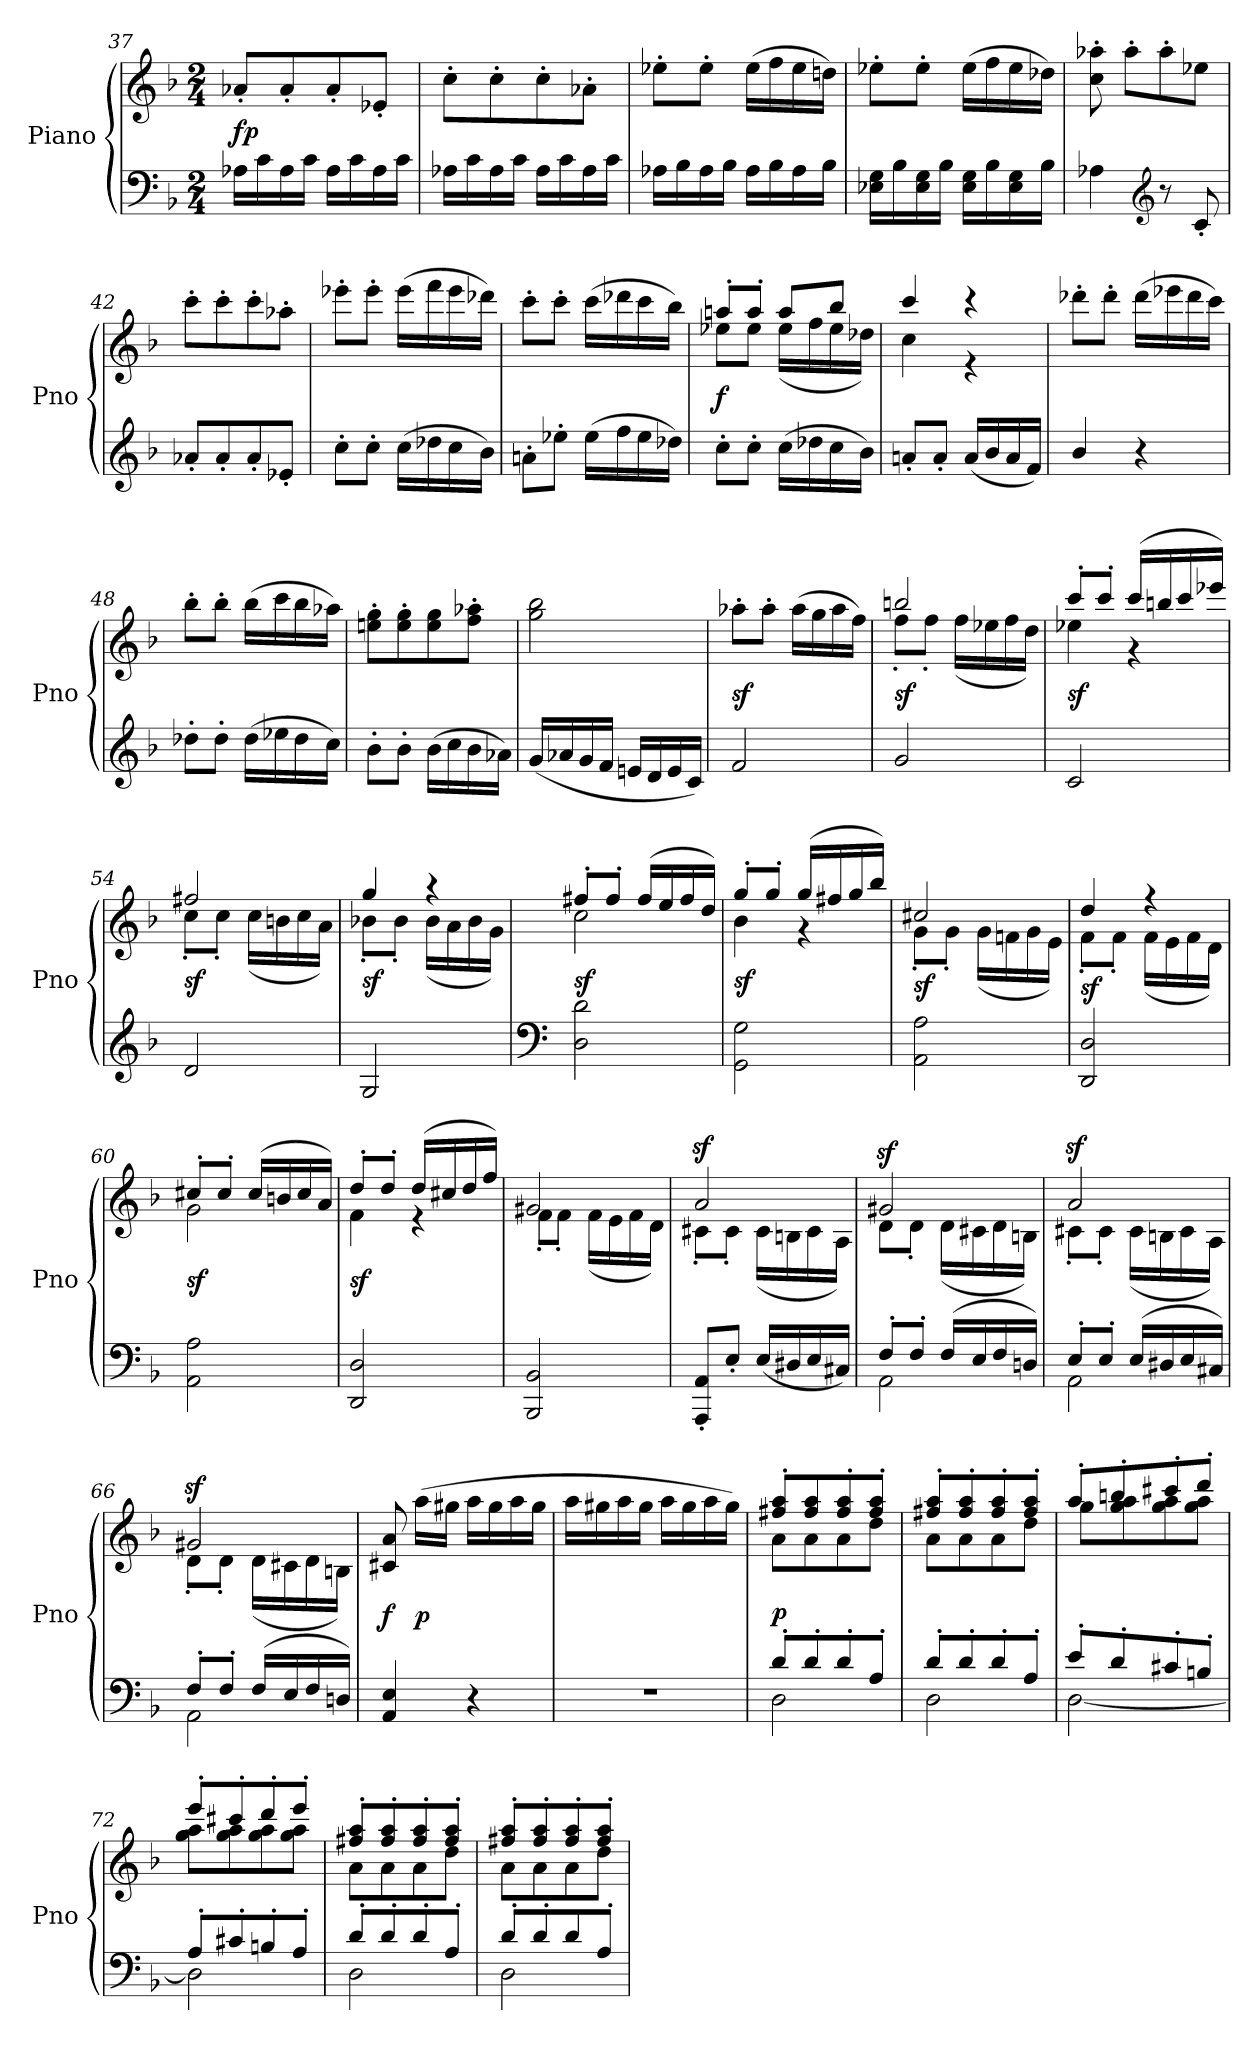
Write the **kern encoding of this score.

**kern	**kern	**dynam
*part1	*part1	*part1
*staff2	*staff1	*staff1/2
*I"Piano	*	*
*I'Pno	*	*
*clefF4	*clefG2	*
*k[b-]	*k[b-]	*
*F:	*F:	*
*M2/4	*M2/4	*
=37	=37	=37
16A-XLL	8a-X'L	fp
16c	.	.
16A-	8a-'	.
16cJJ	.	.
16A-LL	8a-'	.
16c	.	.
16A-	8e-X'J	.
16cJJ	.	.
=38	=38	=38
16A-XLL	8cc'L	.
16c	.	.
16A-	8cc'	.
16cJJ	.	.
16A-LL	8cc'	.
16c	.	.
16A-	8a-X'J	.
16cJJ	.	.
=39	=39	=39
16A-XLL	8ee-X'L	.
16B-	.	.
16A-	8ee-'J	.
16B-JJ	.	.
16A-LL	(16ee-LL	.
16B-	16ff	.
16A-	16ee-	.
16B-JJ	16ddnJJ)	.
=40	=40	=40
16E-X 16GLL	8ee-X'L	.
16B-	.	.
16E- 16G	8ee-'J	.
16B-JJ	.	.
16E- 16GLL	(16ee-LL	.
16B-	16ff	.
16E- 16G	16ee-	.
16B-JJ	16dd-XJJ)	.
=41	=41	=41
4A-X	8cc' 8aa-X'	.
.	8aa-'L	.
*clefG2	*	*
8r	8aa-'	.
8c'	8ee-XJ	.
=42	=42	=42
8a-X'L	8ccc'L	.
8a-'	8ccc'	.
8a-'	8ccc'	.
8e-X'J	8aa-X'J	.
=43	=43	=43
8cc'L	8eee-X'L	.
8cc'J	8eee-'J	.
(16ccLL	(16eee-LL	.
16dd-X	16fff	.
16cc	16eee-	.
16b-JJ)	16ddd-XJJ)	.
=44	=44	=44
8an'L	8ccc'L	.
8ee-X'J	8ccc'J	.
(16ee-LL	(16cccLL	.
16ff	16ddd-X	.
16ee-	16ccc	.
16dd-XJJ)	16bb-JJ)	.
=45	=45	=45
*	*^	*
8cc'L	8aan'L	8ee-XL	f
8cc'J	8aa'J	8ee-J	.
(16ccLL	8aaL	(16ee-LL	.
16dd-X	.	16ff	.
16cc	8bb-J	16ee-	.
16b-JJ)	.	16dd-XJJ)	.
=46	=46	=46	=46
8an'L	4ccc	4cc	.
8a'J	.	.	.
(16aLL	4r	4r	.
16b-	.	.	.
16a	.	.	.
16fJJ)	.	.	.
*	*v	*v	*
=47	=47	=47
4b-/	8ddd-X'L	.
.	8ddd-'J	.
4r	(16ddd-LL	.
.	16eee-X	.
.	16ddd-	.
.	16cccJJ)	.
=48	=48	=48
8dd-X'L	8bb-'L	.
8dd-'J	8bb-'J	.
(16dd-LL	(16bb-LL	.
16ee-X	16ccc	.
16dd-	16bb-	.
16ccJJ)	16aa-XJJ)	.
=49	=49	=49
8b-'L	8een' 8gg'L	.
8b-'J	8ee' 8gg'	.
(16b-LL	8ee 8gg	.
16cc	.	.
16b-	8ff' 8aa-X'J	.
16a-XJJ)	.	.
=50	=50	=50
(16gLL	2gg 2bb-	.
16a-X	.	.
16g	.	.
16fJJ	.	.
16enLL	.	.
16d	.	.
16e	.	.
16cJJ)	.	.
=51	=51	=51
2f	8aa-X'L	sf
.	8aa-'J	.
.	(16aa-LL	.
.	16gg	.
.	16aa-	.
.	16ffJJ)	.
=52	=52	=52
*	*^	*
2g	2bbn	8ff'L	sf
.	.	8ff'J	.
.	.	(>16ffLL	.
.	.	16ee-X	.
.	.	16ff	.
.	.	16ddJJ)	.
=53	=53	=53	=53
2c	8ccc'L	4ee-X	sf
.	8ccc'J	.	.
.	(16cccLL	4r	.
.	16bbn	.	.
.	16ccc	.	.
.	16eee-XJJ)	.	.
=54	=54	=54	=54
2d	2ff#X	8cc'L	sf
.	.	8cc'J	.
.	.	(16ccLL	.
.	.	16bn	.
.	.	16cc	.
.	.	16aJJ)	.
=55	=55	=55	=55
2G	4gg	8b-X'L	sf
.	.	8b-'J	.
.	4r	(16b-LL	.
.	.	16a	.
.	.	16b-	.
.	.	16gJJ)	.
=56	=56	=56	=56
*clefF4	*	*	*
2D 2d	8ff#X'L	2cc	sf
.	8ff#'J	.	.
.	(16ff#LL	.	.
.	16ee	.	.
.	16ff#	.	.
.	16ddJJ)	.	.
=57	=57	=57	=57
2GG\ 2G\	8gg'L	4b-	sf
.	8gg'J	.	.
.	(16ggLL	4r	.
.	16ff#X	.	.
.	16gg	.	.
.	16bb-JJ)	.	.
=58	=58	=58	=58
2AA 2A	2cc#X	8g'L	sf
.	.	8g'J	.
.	.	(16gLL	.
.	.	16fn	.
.	.	16g	.
.	.	16eJJ)	.
=59	=59	=59	=59
2DD 2D	4dd	8f'L	sf
.	.	8f'J	.
.	4r	(16fLL	.
.	.	16e	.
.	.	16f	.
.	.	16dJJ)	.
=60	=60	=60	=60
2AA 2A	8cc#X'L	2g	sf
.	8cc#'J	.	.
.	(16cc#LL	.	.
.	16bn	.	.
.	16cc#	.	.
.	16aJJ)	.	.
=61	=61	=61	=61
2DD 2D	8dd'L	4f	sf
.	8dd'J	.	.
.	(16ddLL	4r	.
.	16cc#X	.	.
.	16dd	.	.
.	16ffJJ)	.	.
=62	=62	=62	=62
2BBB- 2BB-	2g#X	8f'L	.
.	.	8f'J	.
.	.	(16fLL	.
.	.	16e	.
.	.	16f	.
.	.	16dJJ)	.
=63	=63	=63	=63
8AAA' 8AA'L	2az>	8c#X'L	.
8E'J	.	8c#'J	.
(>16E/LL	.	(16c#LL	.
16D#X/	.	16Bn	.
16E/	.	16c#	.
16C#X/JJ)	.	16AJJ)	.
=64	=64	=64	=64
*^	*	*	*
8F'L	2AA	2g#Xz>	8dL	.
8F'J	.	.	8d'J	.
(16FLL	.	.	(16dLL	.
16E	.	.	16c#X	.
16F	.	.	16d	.
16DnJJ)	.	.	16BnJJ)	.
=65	=65	=65	=65	=65
8E'L	2AA	2az>	8c#X'L	.
8E'J	.	.	8c#'J	.
(16ELL	.	.	(16c#LL	.
16D#X	.	.	16Bn	.
16E	.	.	16c#	.
16C#XJJ)	.	.	16AJJ)	.
=66	=66	=66	=66	=66
8F'L	2AA	2g#Xz>	8d'L	.
8F'J	.	.	8d'J	.
(16FLL	.	.	(16dLL	.
16E	.	.	16c#X	.
16F	.	.	16d	.
16DnJJ)	.	.	16BnJJ)	.
*v	*v	*	*	*
*	*v	*v	*
=67	=67	=67
4AA 4E	8c#X 8a	f
.	(16aaLL	p
.	16gg#XJJ	.
4r	16aaLL	.
.	16gg#	.
.	16aa	.
.	16gg#JJ	.
=68	=68	=68
2r	16aaLL	.
.	16gg#X	.
.	16aa	.
.	16gg#JJ	.
.	16aaLL	.
.	16gg#	.
.	16aa	.
.	16gg#JJ)	.
=69	=69	=69
*^	*^	*
8d'L	2D	8ff#X' 8aa'L	8aL	p
8d'	.	8ff# 8aa	8a	.
8d'	.	8ff#' 8aa'	8a	.
8A'J	.	8ff#' 8aa'J	8ddJ	.
=70	=70	=70	=70	=70
8d'L	2D	8ff#X' 8aa'L	8aL	.
8d'	.	8ff#' 8aa'	8a	.
8d'	.	8ff#' 8aa'	8a	.
8A'J	.	8ff#' 8aa'J	8ddJ	.
=71	=71	=71	=71	=71
8e'L	[2D	8aa'L	8ggL	.
8d'	.	8bbn'	8gg 8aa	.
8c#X'	.	8ccc#X'	8gg 8aa	.
8Bn'J	.	8ddd'J	8gg 8aaJ	.
=72	=72	=72	=72	=72
8A'L	2D]	8eee'L	8gg 8aaL	.
8c#X'	.	8ccc#X'	8gg 8aa	.
8Bn'	.	8ddd'	8gg 8aa	.
8A'J	.	8eee'J	8gg 8aaJ	.
=73	=73	=73	=73	=73
8d'L	2D	8ff#X' 8aa'L	8aL	.
8d'	.	8ff#' 8aa'	8a	.
8d'	.	8ff#' 8aa'	8a	.
8A'J	.	8ff#' 8aa'J	8ddJ	.
=74	=74	=74	=74	=74
8d'L	2D	8ff#X' 8aa'L	8aL	.
8d'	.	8ff#' 8aa'	8a	.
8d	.	8ff#' 8aa'	8a	.
8A'J	.	8ff#' 8aa'J	8ddJ	.
*v	*v	*	*	*
*	*v	*v	*
=	=	=
*-	*-	*-
